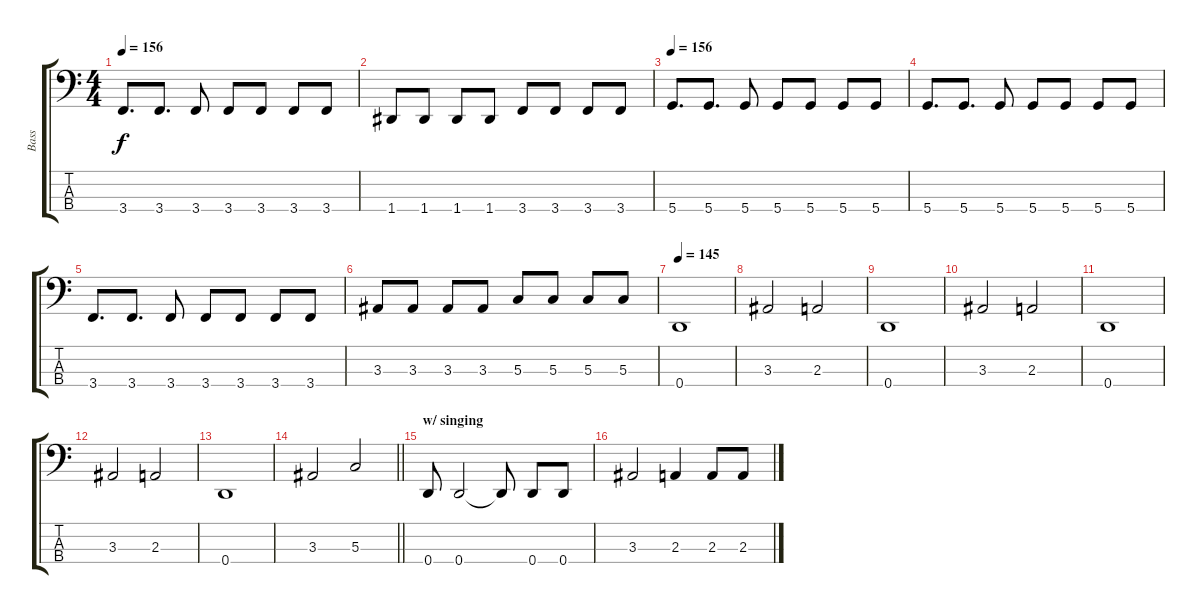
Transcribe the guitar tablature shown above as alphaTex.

\track ("Bass" "Bass") {instrument electricbasspick}
\staff {score tabs}
\tuning (F2 C2 G1 D1) {hide}
\ts (4 4)
\tempo 156
\clef f4
\ks c
3.4.8{d dy f} 3.4.8{d} 3.4.8 3.4.8 3.4.8 3.4.8 3.4.8 |
1.4.8 1.4.8 1.4.8 1.4.8 3.4.8 3.4.8 3.4.8 3.4.8 |
\tempo 156
5.4.8{d} 5.4.8{d} 5.4.8 5.4.8 5.4.8 5.4.8 5.4.8 |
5.4.8{d} 5.4.8{d} 5.4.8 5.4.8 5.4.8 5.4.8 5.4.8 |
3.4.8{d} 3.4.8{d} 3.4.8 3.4.8 3.4.8 3.4.8 3.4.8 |
3.3.8 3.3.8 3.3.8 3.3.8 5.3.8 5.3.8 5.3.8 5.3.8 |
\tempo 145
0.4.1 |
3.3.2 2.3.2 |
0.4.1 |
3.3.2 2.3.2 |
0.4.1 |
3.3.2 2.3.2 |
0.4.1 |
\barLineRight lightlight
3.3.2 5.3.2 |
\section ("" "w/ singing")
0.4.8 0.4.2 0.4{t}.8 0.4.8 0.4.8 |
3.3.2 2.3.4 2.3.8 2.3.8
